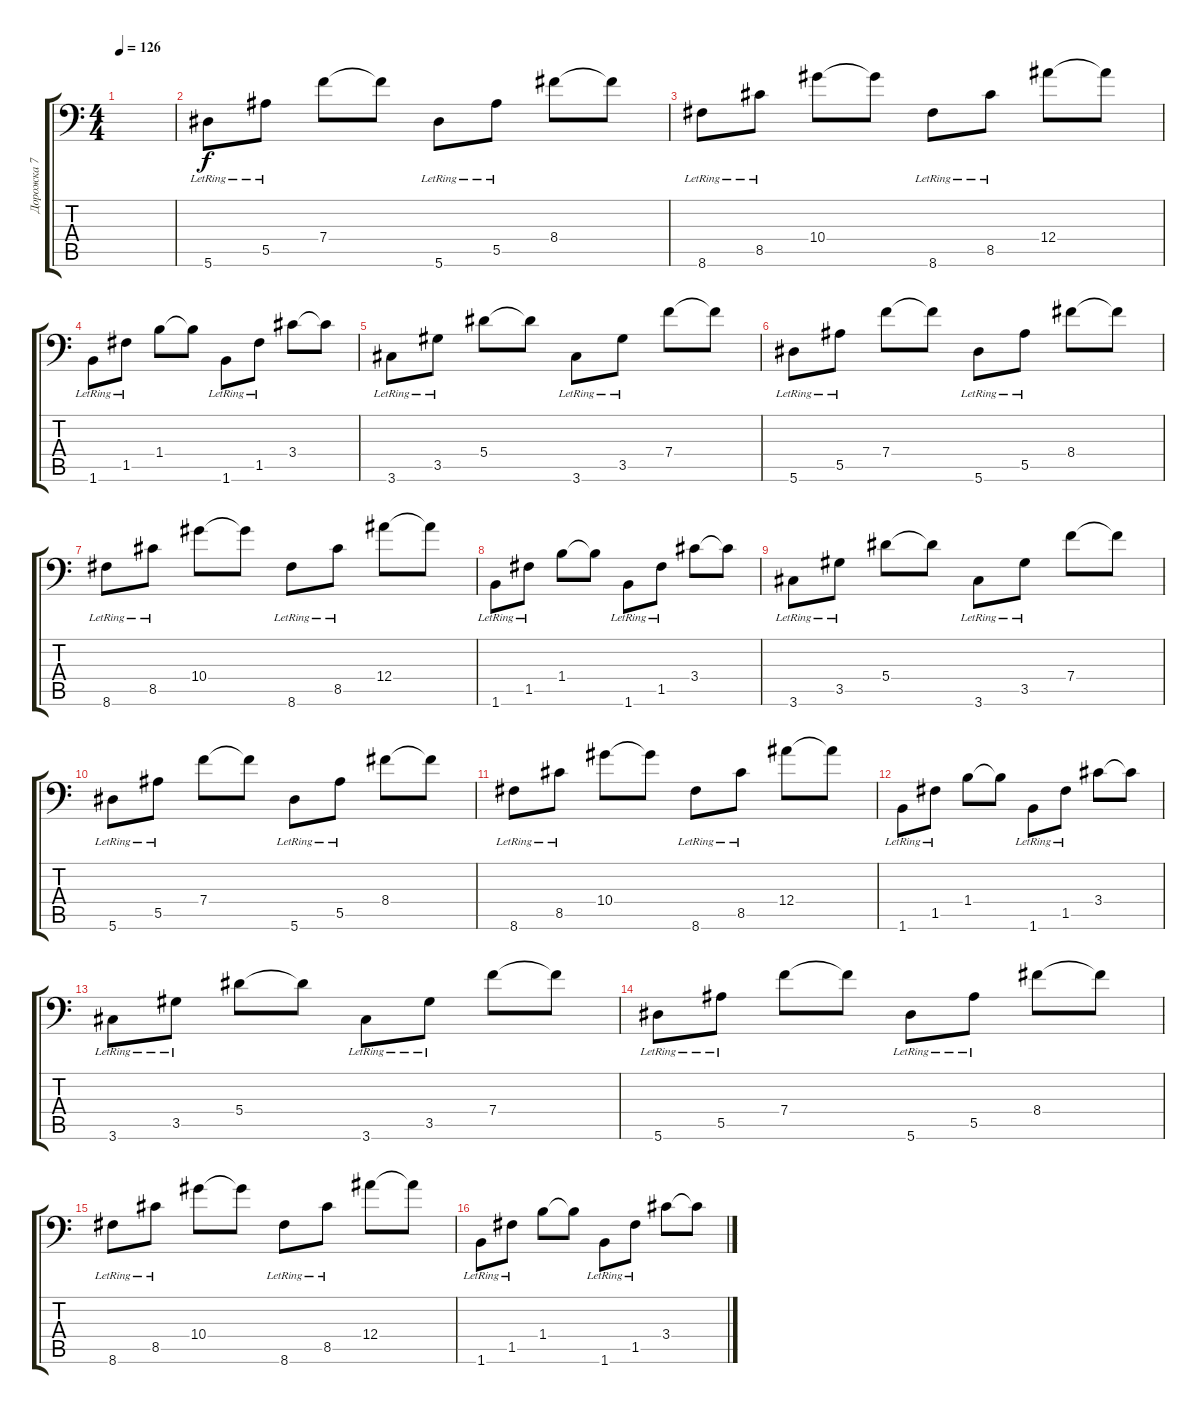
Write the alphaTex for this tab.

\track ("Дорожка 7" "Дорожка 7") {instrument overdrivenguitar}
\staff {score tabs}
\tuning (C4 G3 Eb3 Bb2 F2 Bb1) {hide}
\ts (4 4)
\tempo 126
\clef f4
\ks c
|
5.6{lr}.8 5.5{lr}.8 7.4.8 7.4{t}.8 5.6{lr}.8 5.5{lr}.8 8.4.8 8.4{t}.8 |
8.6{lr}.8 8.5{lr}.8 10.4.8 10.4{t}.8 8.6{lr}.8 8.5{lr}.8 12.4.8 12.4{t}.8 |
1.6{lr}.8 1.5{lr}.8 1.4.8 1.4{t}.8 1.6{lr}.8 1.5{lr}.8 3.4.8 3.4{t}.8 |
3.6{lr}.8 3.5{lr}.8 5.4.8 5.4{t}.8 3.6{lr}.8 3.5{lr}.8 7.4.8 7.4{t}.8 |
5.6{lr}.8 5.5{lr}.8 7.4.8 7.4{t}.8 5.6{lr}.8 5.5{lr}.8 8.4.8 8.4{t}.8 |
8.6{lr}.8 8.5{lr}.8 10.4.8 10.4{t}.8 8.6{lr}.8 8.5{lr}.8 12.4.8 12.4{t}.8 |
1.6{lr}.8 1.5{lr}.8 1.4.8 1.4{t}.8 1.6{lr}.8 1.5{lr}.8 3.4.8 3.4{t}.8 |
3.6{lr}.8 3.5{lr}.8 5.4.8 5.4{t}.8 3.6{lr}.8 3.5{lr}.8 7.4.8 7.4{t}.8 |
5.6{lr}.8 5.5{lr}.8 7.4.8 7.4{t}.8 5.6{lr}.8 5.5{lr}.8 8.4.8 8.4{t}.8 |
8.6{lr}.8 8.5{lr}.8 10.4.8 10.4{t}.8 8.6{lr}.8 8.5{lr}.8 12.4.8 12.4{t}.8 |
1.6{lr}.8 1.5{lr}.8 1.4.8 1.4{t}.8 1.6{lr}.8 1.5{lr}.8 3.4.8 3.4{t}.8 |
3.6{lr}.8 3.5{lr}.8 5.4.8 5.4{t}.8 3.6{lr}.8 3.5{lr}.8 7.4.8 7.4{t}.8 |
5.6{lr}.8 5.5{lr}.8 7.4.8 7.4{t}.8 5.6{lr}.8 5.5{lr}.8 8.4.8 8.4{t}.8 |
8.6{lr}.8 8.5{lr}.8 10.4.8 10.4{t}.8 8.6{lr}.8 8.5{lr}.8 12.4.8 12.4{t}.8 |
1.6{lr}.8 1.5{lr}.8 1.4.8 1.4{t}.8 1.6{lr}.8 1.5{lr}.8 3.4.8 3.4{t}.8
